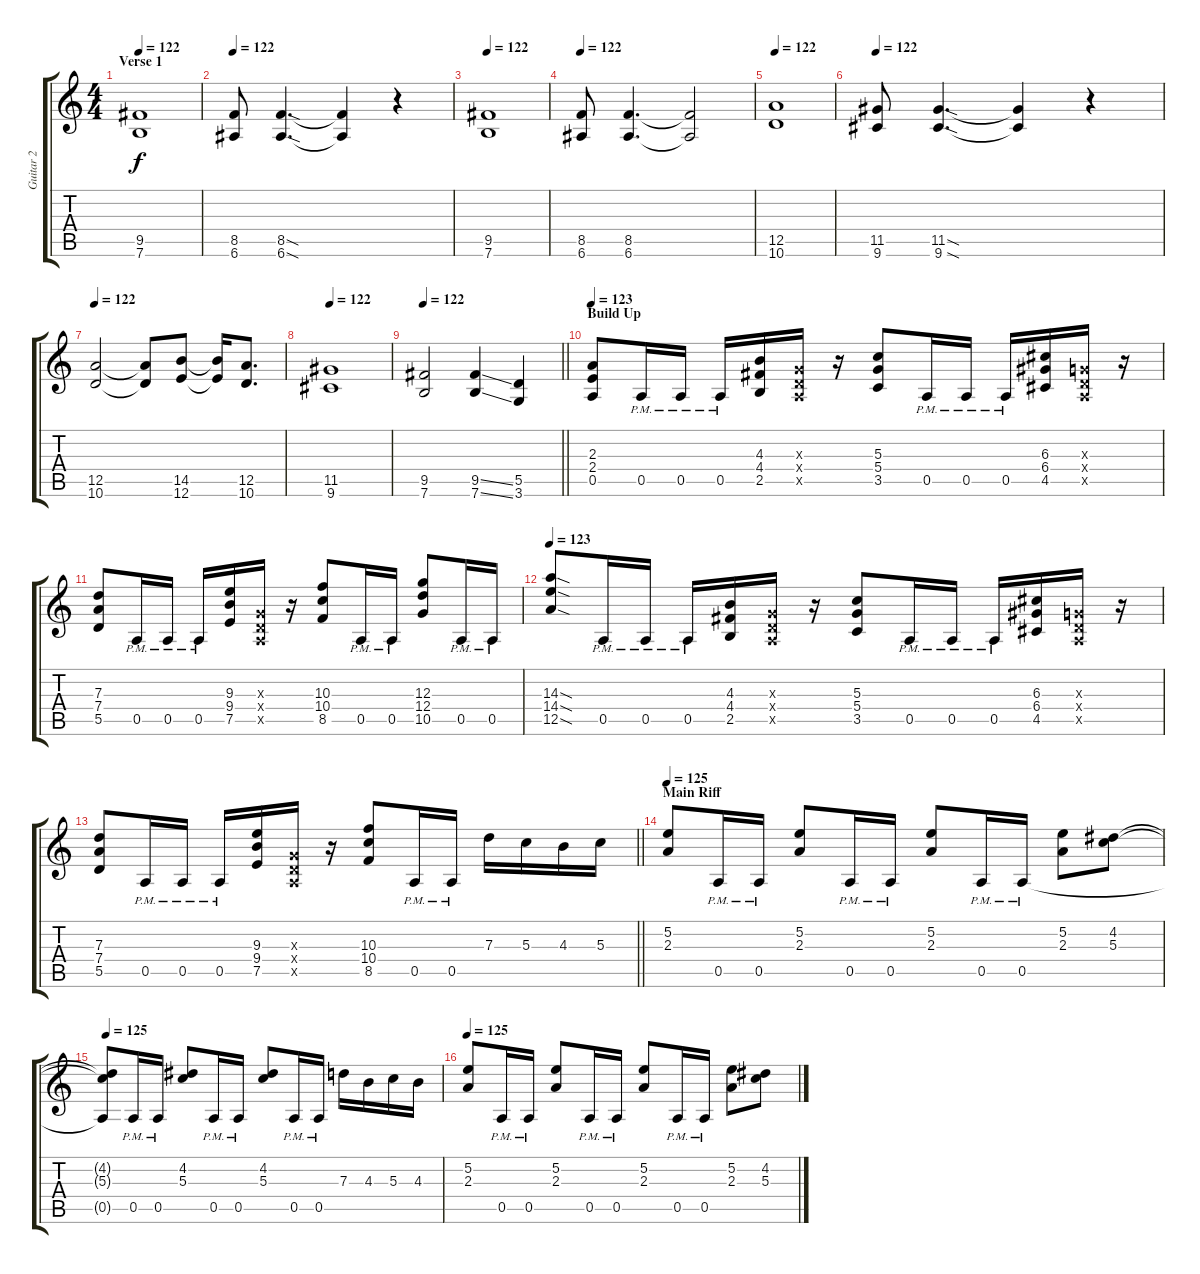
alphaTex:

\track ("Guitar 2" "Guitar 2") {instrument distortionguitar}
\staff {score tabs}
\tuning (E4 B3 G3 D3 A2 E2) {hide}
\ts (4 4)
\section ("" "Verse 1")
\tempo 122
\clef g2
\ks c
(9.5 7.6).1{dy f} |
\tempo 122
(8.5 6.6).8 (8.5{sod} 6.6{sod}).4{d} (8.5{t} 6.6{t}).4 r.4 |
\tempo 122
(9.5 7.6).1 |
\tempo 122
(8.5 6.6).8 (8.5 6.6).4{d} (8.5{t} 6.6{t}).2 |
\tempo 122
(12.5 10.6).1 |
\tempo 122
(11.5 9.6).8 (11.5{sod} 9.6{sod}).4{d} (11.5{t} 9.6{t}).4 r.4 |
\tempo 122
(12.5 10.6).2 (12.5{t} 10.6{t}).8 (14.5 12.6).8 (14.5{t} 12.6{t}).16 (12.5 10.6).8{d} |
\tempo 122
(11.5 9.6).1 |
\tempo 122
\barLineRight lightlight
(9.5 7.6).2 (9.5{ss} 7.6{ss}).4 (5.5 3.6).4 |
\section ("" "Build Up")
\tempo 123
(2.3 2.4 0.5).8 0.5{pm}.16 0.5{pm}.16 0.5{pm}.16 (4.3 4.4 2.5).16 (0.3{x} 0.4{x} 0.5{x}).16 r.16 (5.3 5.4 3.5).8 0.5{pm}.16 0.5{pm}.16 0.5{pm}.16 (6.3 6.4 4.5).16 (0.3{x} 0.4{x} 0.5{x}).16 r.16 |
(7.3 7.4 5.5).8 0.5{pm}.16 0.5{pm}.16 0.5{pm}.16 (9.3 9.4 7.5).16 (0.3{x} 0.4{x} 0.5{x}).16 r.16 (10.3 10.4 8.5).8 0.5{pm}.16 0.5{pm}.16 (12.3 12.4 10.5).8 0.5{pm}.16 0.5{pm}.16 |
\tempo 123
(14.3{sod} 14.4{sod} 12.5{sod}).8 0.5{pm}.16 0.5{pm}.16 0.5{pm}.16 (4.3 4.4 2.5).16 (0.3{x} 0.4{x} 0.5{x}).16 r.16 (5.3 5.4 3.5).8 0.5{pm}.16 0.5{pm}.16 0.5{pm}.16 (6.3 6.4 4.5).16 (0.3{x} 0.4{x} 0.5{x}).16 r.16 |
\barLineRight lightlight
(7.3 7.4 5.5).8 0.5{pm}.16 0.5{pm}.16 0.5{pm}.16 (9.3 9.4 7.5).16 (0.3{x} 0.4{x} 0.5{x}).16 r.16 (10.3 10.4 8.5).8 0.5{pm}.16 0.5{pm}.16 7.3.16 5.3.16 4.3.16 5.3.16 |
\section ("" "Main Riff")
\tempo 125
(5.2 2.3).8 0.5{pm}.16 0.5{pm}.16 (5.2 2.3).8 0.5{pm}.16 0.5{pm}.16 (5.2 2.3).8 0.5{pm}.16 0.5{pm}.16 (5.2 2.3).8 (4.2 5.3).8 |
\tempo 125
(4.2{t} 5.3{t} 0.5{t}).8 0.5{pm}.16 0.5{pm}.16 (4.2 5.3).8 0.5{pm}.16 0.5{pm}.16 (4.2 5.3).8 0.5{pm}.16 0.5{pm}.16 7.3.16 4.3.16 5.3.16 4.3.16 |
\tempo 125
(5.2 2.3).8 0.5{pm}.16 0.5{pm}.16 (5.2 2.3).8 0.5{pm}.16 0.5{pm}.16 (5.2 2.3).8 0.5{pm}.16 0.5{pm}.16 (5.2 2.3).8 (4.2 5.3).8
